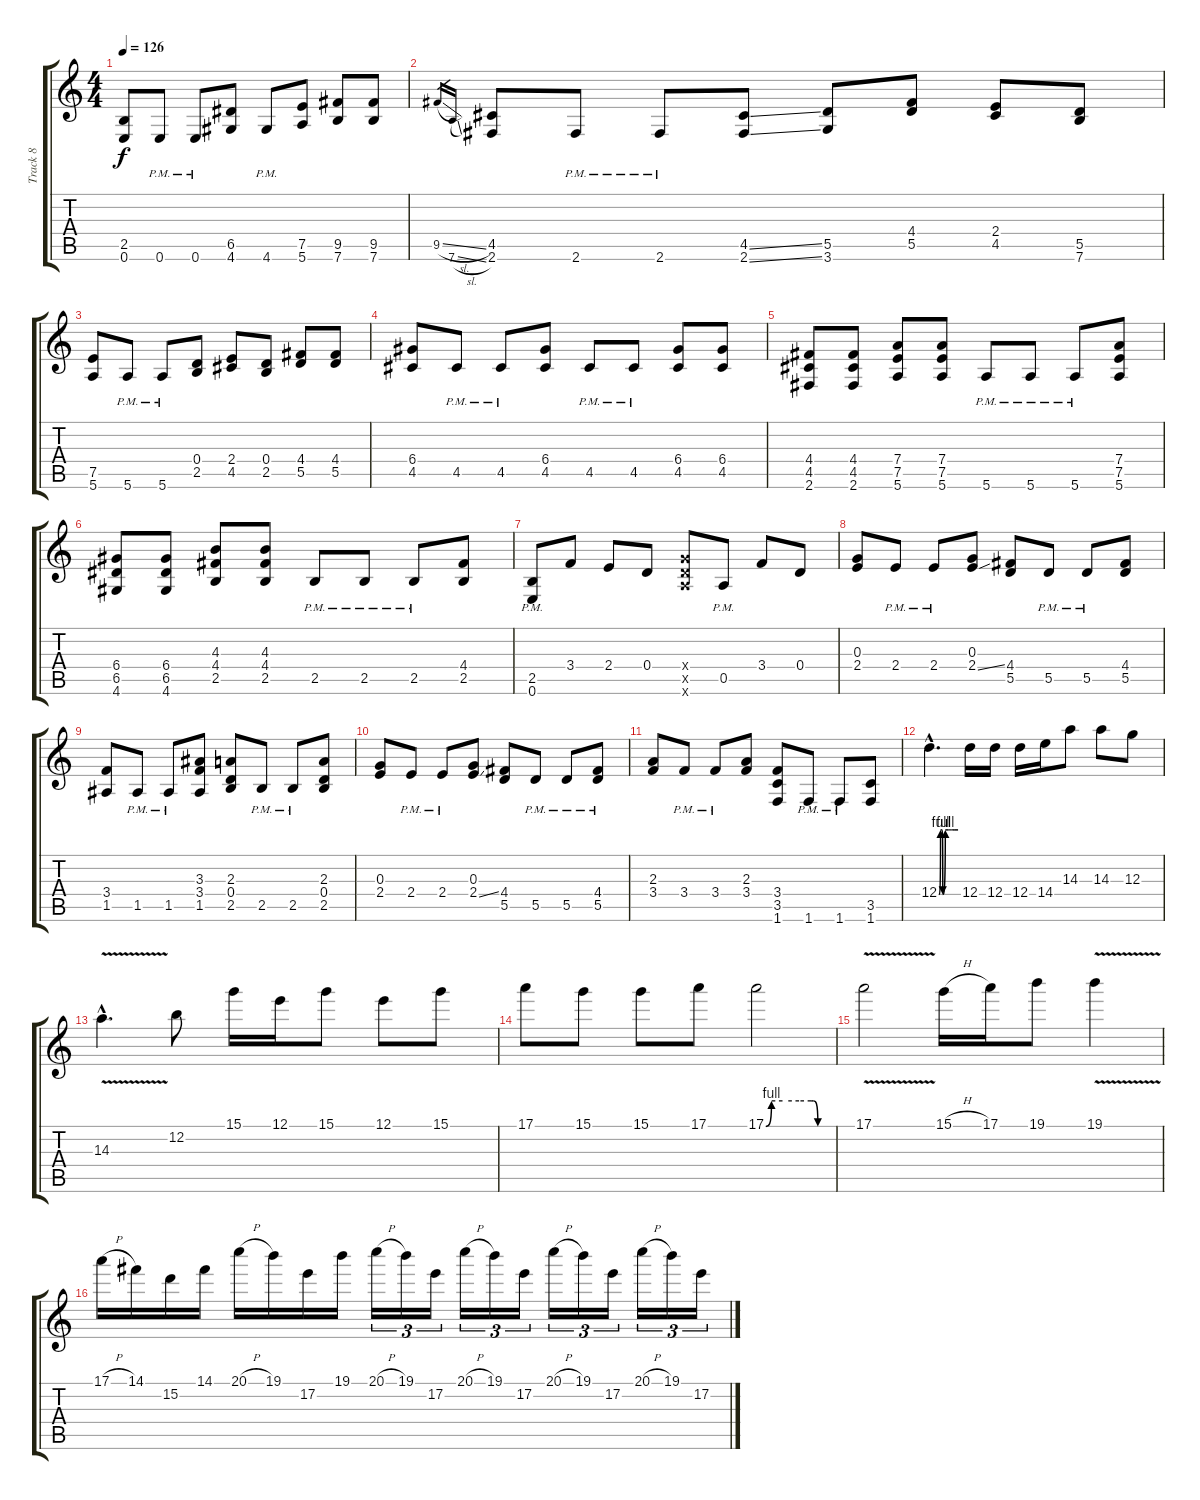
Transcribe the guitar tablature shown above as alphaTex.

\track ("Track 8" "Track 8") {instrument overdrivenguitar}
\staff {score tabs}
\tuning (E4 B3 G3 D3 A2 E2) {hide}
\ts (4 4)
\tempo 126
\clef g2
\ks c
(2.5 0.6).8{dy f} 0.6{pm}.8 0.6{pm}.8 (6.5 4.6).8 4.6{pm}.8 (7.5 5.6).8 (9.5 7.6).8 (9.5 7.6).8 |
9.5{sl}.16{gr} 7.6{sl}.16{gr} (4.5 2.6).8 2.6{pm}.8 2.6{pm}.8 (4.5{ss} 2.6{ss}).8 (5.5 3.6).8 (4.4 5.5).8 (2.4 4.5).8 (5.5 7.6).8 |
(7.5 5.6).8 5.6{pm}.8 5.6{pm}.8 (0.4 2.5).8 (2.4 4.5).8 (0.4 2.5).8 (4.4 5.5).8 (4.4 5.5).8 |
(6.4 4.5).8 4.5{pm}.8 4.5{pm}.8 (6.4 4.5).8 4.5{pm}.8 4.5{pm}.8 (6.4 4.5).8 (6.4 4.5).8 |
(4.4 4.5 2.6).8 (4.4 4.5 2.6).8 (7.4 7.5 5.6).8 (7.4 7.5 5.6).8 5.6{pm}.8 5.6{pm}.8 5.6{pm}.8 (7.4 7.5 5.6).8 |
(6.4 6.5 4.6).8 (6.4 6.5 4.6).8 (4.3 4.4 2.5).8 (4.3 4.4 2.5).8 2.5{pm}.8 2.5{pm}.8 2.5{pm}.8 (4.4 2.5).8 |
(2.5{pm} 0.6{pm}).8 3.4.8 2.4.8 0.4.8 (5.4{x} 5.5{x} 5.6{x}).8 0.5{pm}.8 3.4.8 0.4.8 |
(0.3 2.4).8 2.4{pm}.8 2.4{pm}.8 (0.3 2.4{ss}).8 (4.4 5.5).8 5.5{pm}.8 5.5{pm}.8 (4.4 5.5).8 |
(3.4 1.5).8 1.5{pm}.8 1.5{pm}.8 (3.3 3.4 1.5).8 (2.3 0.4 2.5).8 2.5{pm}.8 2.5{pm}.8 (2.3 0.4 2.5).8 |
(0.3 2.4).8 2.4{pm}.8 2.4{pm}.8 (0.3 2.4{ss}).8 (4.4 5.5).8 5.5{pm}.8 5.5{pm}.8 (4.4 5.5{pm}).8 |
(2.3 3.4).8 3.4{pm}.8 3.4{pm}.8 (2.3 3.4).8 (3.4 3.5 1.6).8 1.6{pm}.8 1.6{pm}.8 (3.5 1.6).8 |
12.4{be (custom 0 0 5 4 10 4 12 0 20 4 30 4 32 4 35 4 40 4 44 4 50 4 60 4) hac}.4{d instrument lead8bassandlead} 12.4.16 12.4.16 12.4.16 14.4.16 14.3.8 14.3.8 12.3.8 |
14.3{v hac}.4{d} 12.2.8 15.1.16 12.1.16 15.1.8 12.1.8 15.1.8 |
17.1.8 15.1.8 15.1.8 17.1.8 17.1{be (custom 0 0 5 4 15 4 30 4 41 4 43 4 47 0 60 0)}.2 |
17.1{v}.2 15.1{h}.16 17.1.16 19.1.8 19.1{v}.4 |
17.1{h}.16 14.1.16 15.2.16 14.1.16 20.1{h}.16 19.1.16 17.2.16 19.1.16 20.1{h}.16{tu (3 2)} 19.1.16{tu (3 2)} 17.2.16{tu (3 2)} 20.1{h}.16{tu (3 2)} 19.1.16{tu (3 2)} 17.2.16{tu (3 2)} 20.1{h}.16{tu (3 2)} 19.1.16{tu (3 2)} 17.2.16{tu (3 2)} 20.1{h}.16{tu (3 2)} 19.1.16{tu (3 2)} 17.2.16{tu (3 2)}
